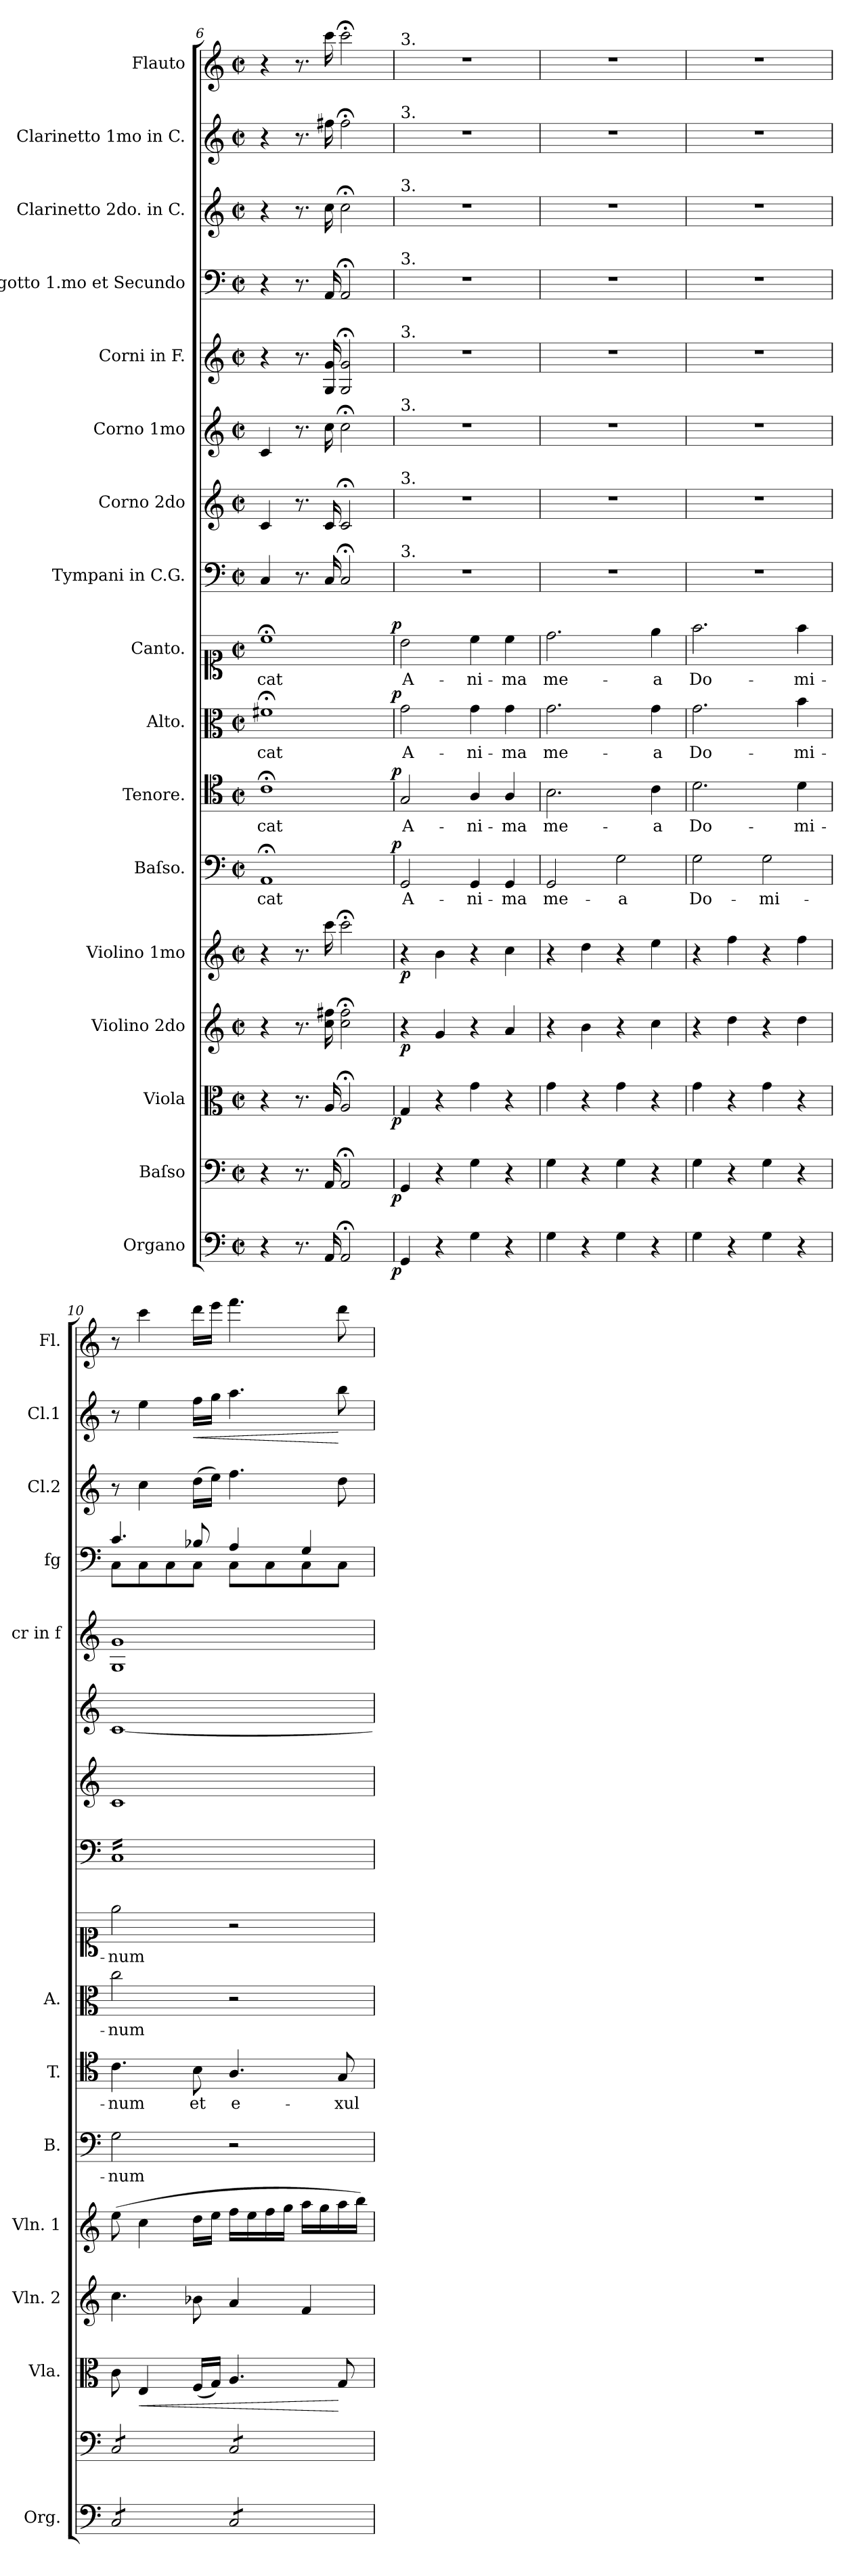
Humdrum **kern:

**kern	**dynam	**kern	**dynam	**kern	**dynam	**kern	**dynam	**kern	**dynam	**kern	**text	**dynam	**kern	**text	**dynam	**kern	**text	**dynam	**kern	**text	**dynam	**kern	**kern	**kern	**kern	**kern	**kern	**kern	**dynam	**kern
*part17	*part17	*part16	*part16	*part15	*part15	*part14	*part14	*part13	*part13	*part12	*part12	*part12	*part11	*part11	*part11	*part10	*part10	*part10	*part9	*part9	*part9	*part8	*part7	*part6	*part5	*part4	*part3	*part2	*part2	*part1
*staff17	*staff17	*staff16	*staff16	*staff15	*staff15	*staff14	*staff14	*staff13	*staff13	*staff12	*staff12	*staff12	*staff11	*staff11	*staff11	*staff10	*staff10	*staff10	*staff9	*staff9	*staff9	*staff8	*staff7	*staff6	*staff5	*staff4	*staff3	*staff2	*staff2	*staff1
*I"Organo	*	*I"Baſso	*	*I"Viola	*	*I"Violino 2do	*	*I"Violino 1mo	*	*I"Baſso.	*	*	*I"Tenore.	*	*	*I"Alto.	*	*	*I"Canto.	*	*	*I"Tympani in C.G.	*I"Corno 2do	*I"Corno 1mo	*I"Corni in F.	*I"Fagotto 1.mo et Secundo	*I"Clarinetto 2do. in C.	*I"Clarinetto 1mo in C.	*	*I"Flauto
*I'Org.	*	*	*	*I'Vla.	*	*I'Vln. 2	*	*I'Vln. 1	*	*I'B.	*	*	*I'T.	*	*	*I'A.	*	*	*	*	*	*	*	*	*I'cr in f	*I'fg	*I'Cl.2	*I'Cl.1	*	*I'Fl.
*clefF4	*	*clefF4	*	*clefC3	*	*clefG2	*	*clefG2	*	*clefF4	*	*	*clefC4	*	*	*clefC3	*	*	*clefC1	*	*	*clefF4	*clefG2	*clefG2	*clefG2	*clefF4	*clefG2	*clefG2	*	*clefG2
*	*	*	*	*	*	*	*	*	*	*	*	*	*	*	*	*	*	*	*	*	*	*	*	*	*ITrd4c7	*	*	*	*	*
*k[]	*	*k[]	*	*k[]	*	*k[]	*	*k[]	*	*k[]	*	*	*k[]	*	*	*k[]	*	*	*k[]	*	*	*k[]	*k[]	*k[]	*k[b-]	*k[]	*k[]	*k[]	*	*k[]
*M2/2	*	*M2/2	*	*M2/2	*	*M2/2	*	*M2/2	*	*M2/2	*	*	*M2/2	*	*	*M2/2	*	*	*M2/2	*	*	*M2/2	*M2/2	*M2/2	*M2/2	*M2/2	*M2/2	*M2/2	*	*M2/2
*met(c|)	*	*met(c|)	*	*met(c|)	*	*met(c|)	*	*met(c|)	*	*met(c|)	*	*	*met(c|)	*	*	*met(c|)	*	*	*met(c|)	*	*	*met(c|)	*met(c|)	*met(c|)	*met(c|)	*met(c|)	*met(c|)	*met(c|)	*	*met(c|)
=6	=6	=6	=6	=6	=6	=6	=6	=6	=6	=6	=6	=6	=6	=6	=6	=6	=6	=6	=6	=6	=6	=6	=6	=6	=6	=6	=6	=6	=6	=6
4r	.	4r	.	4r	.	4r	.	4r	.	1AA;</	-cat	.	1c;<\	-cat	.	1f#X;<\	-cat	.	1cc;<\	-cat	.	4C/	4c/	4c/	4r	4r	4r	4r	.	4r
8.r	.	8.r	.	8.r	.	8.r	.	8.r	.	.	.	.	.	.	.	.	.	.	.	.	.	8.r	8.r	8.r	8.r	8.r	8.r	8.r	.	8.r
16AA/	.	16AA/	.	16A/	.	16cc\ 16ff#X\	.	16ccc\	.	.	.	.	.	.	.	.	.	.	.	.	.	16C/	16c/	16cc\	16C/ 16c/	16AA/	16cc\	16ff#X\	.	16ccc\
2AA;/	.	2AA;</	.	2A;</	.	2cc;<\ 2ff#;<\	.	2ccc;<\	.	.	.	.	.	.	.	.	.	.	.	.	.	2C;</	2c;</	2cc;<\	2C;</ 2c;</	2AA;</	2cc;<\	2ff#;<\	.	2ccc;<\
=7	=7	=7	=7	=7	=7	=7	=7	=7	=7	=7	=7	=7	=7	=7	=7	=7	=7	=7	=7	=7	=7	=7	=7	=7	=7	=7	=7	=7	=7	=7
!	!	!	!	!	!	!	!	!	!	!	!	!	!	!	!	!	!	!	!	!	!	!	!	!	!	!	!	!	!	!LO:TX:a:t=3.
!	!	!	!	!	!	!	!	!	!	!	!	!	!	!	!	!	!	!	!	!	!	!	!	!	!	!	!	!LO:TX:a:t=3.	!	!
!	!	!	!	!	!	!	!	!	!	!	!	!	!	!	!	!	!	!	!	!	!	!	!	!	!	!	!LO:TX:a:t=3.	!	!	!
!	!	!	!	!	!	!	!	!	!	!	!	!	!	!	!	!	!	!	!	!	!	!	!	!	!	!LO:TX:a:t=3.	!	!	!	!
!	!	!	!	!	!	!	!	!	!	!	!	!	!	!	!	!	!	!	!	!	!	!	!	!	!LO:TX:a:t=3.	!	!	!	!	!
!	!	!	!	!	!	!	!	!	!	!	!	!	!	!	!	!	!	!	!	!	!	!	!	!LO:TX:a:t=3.	!	!	!	!	!	!
!	!	!	!	!	!	!	!	!	!	!	!	!	!	!	!	!	!	!	!	!	!	!	!LO:TX:a:t=3.	!	!	!	!	!	!	!
!	!	!	!	!	!	!	!	!	!	!	!	!	!	!	!	!	!	!	!	!	!	!LO:TX:a:t=3.	!	!	!	!	!	!	!	!
!	!LO:DY:b:rj	!	!LO:DY:rj	!	!LO:DY:rj	!	!	!	!LO:DY:b	!	!	!LO:DY:a:rj	!	!	!LO:DY:a:rj	!	!	!LO:DY:a:rj	!	!	!LO:DY:a:rj	!	!	!	!	!	!	!	!	!
4GG/	p	4GG/	p	4G/	p	4r	p	4r	p	2GG/	A-	p	2G/	A-	p	2g\	A-	p	2b\	A-	p	1r	1r	1r	1r	1r	1r	1r	.	1r
4r	.	4r	.	4r	.	4g/	.	4b\	.	.	.	.	.	.	.	.	.	.	.	.	.	.	.	.	.	.	.	.	.	.
4G\	.	4G\	.	4g\	.	4r	.	4r	.	4GG/	-ni-	.	4A/	-ni-	.	4g\	-ni-	.	4cc\	-ni-	.	.	.	.	.	.	.	.	.	.
4r	.	4r	.	4r	.	4a/	.	4cc\	.	4GG/	-ma	.	4A/	-ma	.	4g\	-ma	.	4cc\	-ma	.	.	.	.	.	.	.	.	.	.
=8	=8	=8	=8	=8	=8	=8	=8	=8	=8	=8	=8	=8	=8	=8	=8	=8	=8	=8	=8	=8	=8	=8	=8	=8	=8	=8	=8	=8	=8	=8
4G\	.	4G\	.	4g\	.	4r	.	4r	.	2GG/	me-	.	2.B\	me-	.	2.g\	me-	.	2.dd\	me-	.	1r	1r	1r	1r	1r	1r	1r	.	1r
4r	.	4r	.	4r	.	4b\	.	4dd\	.	.	.	.	.	.	.	.	.	.	.	.	.	.	.	.	.	.	.	.	.	.
4G\	.	4G\	.	4g\	.	4r	.	4r	.	2G\	-a	.	.	.	.	.	.	.	.	.	.	.	.	.	.	.	.	.	.	.
4r	.	4r	.	4r	.	4cc\	.	4ee\	.	.	.	.	4c\	-a	.	4g\	-a	.	4ee\	-a	.	.	.	.	.	.	.	.	.	.
=9	=9	=9	=9	=9	=9	=9	=9	=9	=9	=9	=9	=9	=9	=9	=9	=9	=9	=9	=9	=9	=9	=9	=9	=9	=9	=9	=9	=9	=9	=9
4G\	.	4G\	.	4g\	.	4r	.	4r	.	2G\	Do-	.	2.d\	Do-	.	2.g\	Do-	.	2.ff\	Do-	.	1r	1r	1r	1r	1r	1r	1r	.	1r
4r	.	4r	.	4r	.	4dd\	.	4ff\	.	.	.	.	.	.	.	.	.	.	.	.	.	.	.	.	.	.	.	.	.	.
4G\	.	4G\	.	4g\	.	4r	.	4r	.	2G\	-mi-	.	.	.	.	.	.	.	.	.	.	.	.	.	.	.	.	.	.	.
4r	.	4r	.	4r	.	4dd\	.	4ff\	.	.	.	.	4d\	-mi-	.	4b\	-mi-	.	4ff\	-mi-	.	.	.	.	.	.	.	.	.	.
=10	=10	=10	=10	=10	=10	=10	=10	=10	=10	=10	=10	=10	=10	=10	=10	=10	=10	=10	=10	=10	=10	=10	=10	=10	=10	=10	=10	=10	=10	=10
*	*	*	*	*	*	*	*	*	*	*	*	*	*	*	*	*	*	*	*	*	*	*	*	*	*	*^	*	*	*	*
!	!	!	!	!	!	!	!	!	!	!	!	!	!	!	!	!	!	!	!	!	!	!LO:TX:a:t=1	!	!	!	!	!	!	!	!	!
*tremolo	*	*	*	*	*	*	*	*	*	*	*	*	*	*	*	*	*	*	*	*	*	*	*	*	*	*	*	*	*	*	*
*	*	*tremolo	*	*	*	*	*	*	*	*	*	*	*	*	*	*	*	*	*	*	*	*	*	*	*	*	*	*	*	*	*
*	*	*	*	*	*	*	*	*	*	*	*	*	*	*	*	*	*	*	*	*	*	*tremolo	*	*	*	*	*	*	*	*	*
*	*	*	*	*	*	*	*	*	*	*	*	*	*	*	*	*	*	*	*	*	*	*	*	*	*	*tremolo	*	*	*	*	*
8C/L	.	8C/L	.	8c\	.	4.cc\	.	(8ee\	.	2G\	-num	.	4.c\	-num	.	2cc\	-num	.	2ee\	-num	.	16C/LL	1c/	[1c/	1C/ 1c/	4.c/	8C\L	8r	8r	.	8r
.	.	.	.	.	.	.	.	.	.	.	.	.	.	.	.	.	.	.	.	.	.	16C/	.	.	.	.	.	.	.	.	.
!	!	!	!	!	!LO:HP:b	!	!	!	!	!	!	!	!	!	!	!	!	!	!	!	!	!	!	!	!	!	!	!	!	!	!
8C/	.	8C/	.	4E/	<	.	.	4cc\	.	.	.	.	.	.	.	.	.	.	.	.	.	16C/	.	.	.	.	8C\	4cc\	4ee\	.	4ccc\
.	.	.	.	.	.	.	.	.	.	.	.	.	.	.	.	.	.	.	.	.	.	16C/	.	.	.	.	.	.	.	.	.
8C/	.	8C/	.	.	.	.	.	.	.	.	.	.	.	.	.	.	.	.	.	.	.	16C/	.	.	.	.	8C\	.	.	.	.
.	.	.	.	.	.	.	.	.	.	.	.	.	.	.	.	.	.	.	.	.	.	16C/	.	.	.	.	.	.	.	.	.
!	!	!	!	!	!	!	!	!	!	!	!	!	!	!	!	!	!	!	!	!	!	!	!	!	!	!	!	!	!	!LO:HP:b	!
8C/J	.	8C/J	.	(16F/LL	.	8b-X\	.	16dd\LL	.	.	.	.	8B\	et	.	.	.	.	.	.	.	16C/	.	.	.	8B-X/	8C\J	(16dd\LL	16ff\LL	<	16ddd\LL
.	.	.	.	16G/JJ)	.	.	.	16ee\JJ	.	.	.	.	.	.	.	.	.	.	.	.	.	16C/	.	.	.	.	.	16ee\JJ)	16gg\JJ	.	16eee\JJ
8C/L	.	8C/L	.	4.A/	.	4a/	.	16ff\LL	.	2r	.	.	4.A/	e-	.	2r	.	.	2r	.	.	16C/	.	.	.	4A/	8C\L	4.ff\	4.aa\	.	4.fff\
.	.	.	.	.	.	.	.	16ee\	.	.	.	.	.	.	.	.	.	.	.	.	.	16C/	.	.	.	.	.	.	.	.	.
8C/	.	8C/	.	.	.	.	.	16ff\	.	.	.	.	.	.	.	.	.	.	.	.	.	16C/	.	.	.	.	8C\	.	.	.	.
.	.	.	.	.	.	.	.	16gg\JJ	.	.	.	.	.	.	.	.	.	.	.	.	.	16C/	.	.	.	.	.	.	.	.	.
8C/	.	8C/	.	.	.	4f/	.	16aa\LL	.	.	.	.	.	.	.	.	.	.	.	.	.	16C/	.	.	.	4G/	8C\	.	.	.	.
.	.	.	.	.	.	.	.	16gg\	.	.	.	.	.	.	.	.	.	.	.	.	.	16C/	.	.	.	.	.	.	.	.	.
8C/J	.	8C/J	.	8G/	[	.	.	16aa\	.	.	.	.	8G/	-xul-	.	.	.	.	.	.	.	16C/	.	.	.	.	8C\J	8dd\	8bb\	[	8ddd\
*	*	*	*	*	*	*	*	*	*	*	*	*	*	*	*	*	*	*	*	*	*	*	*	*	*	*Xtremolo	*	*	*	*	*
*	*	*Xtremolo	*	*	*	*	*	*	*	*	*	*	*	*	*	*	*	*	*	*	*	*	*	*	*	*	*	*	*	*	*
*Xtremolo	*	*	*	*	*	*	*	*	*	*	*	*	*	*	*	*	*	*	*	*	*	*	*	*	*	*	*	*	*	*	*
.	.	.	.	.	.	.	.	16bb\JJ)	.	.	.	.	.	.	.	.	.	.	.	.	.	16C/JJ	.	.	.	.	.	.	.	.	.
*	*	*	*	*	*	*	*	*	*	*	*	*	*	*	*	*	*	*	*	*	*	*Xtremolo	*	*	*	*	*	*	*	*	*
*	*	*	*	*	*	*	*	*	*	*	*	*	*	*	*	*	*	*	*	*	*	*	*	*	*	*v	*v	*	*	*	*
=	=	=	=	=	=	=	=	=	=	=	=	=	=	=	=	=	=	=	=	=	=	=	=	=	=	=	=	=	=	=
*-	*-	*-	*-	*-	*-	*-	*-	*-	*-	*-	*-	*-	*-	*-	*-	*-	*-	*-	*-	*-	*-	*-	*-	*-	*-	*-	*-	*-	*-	*-
